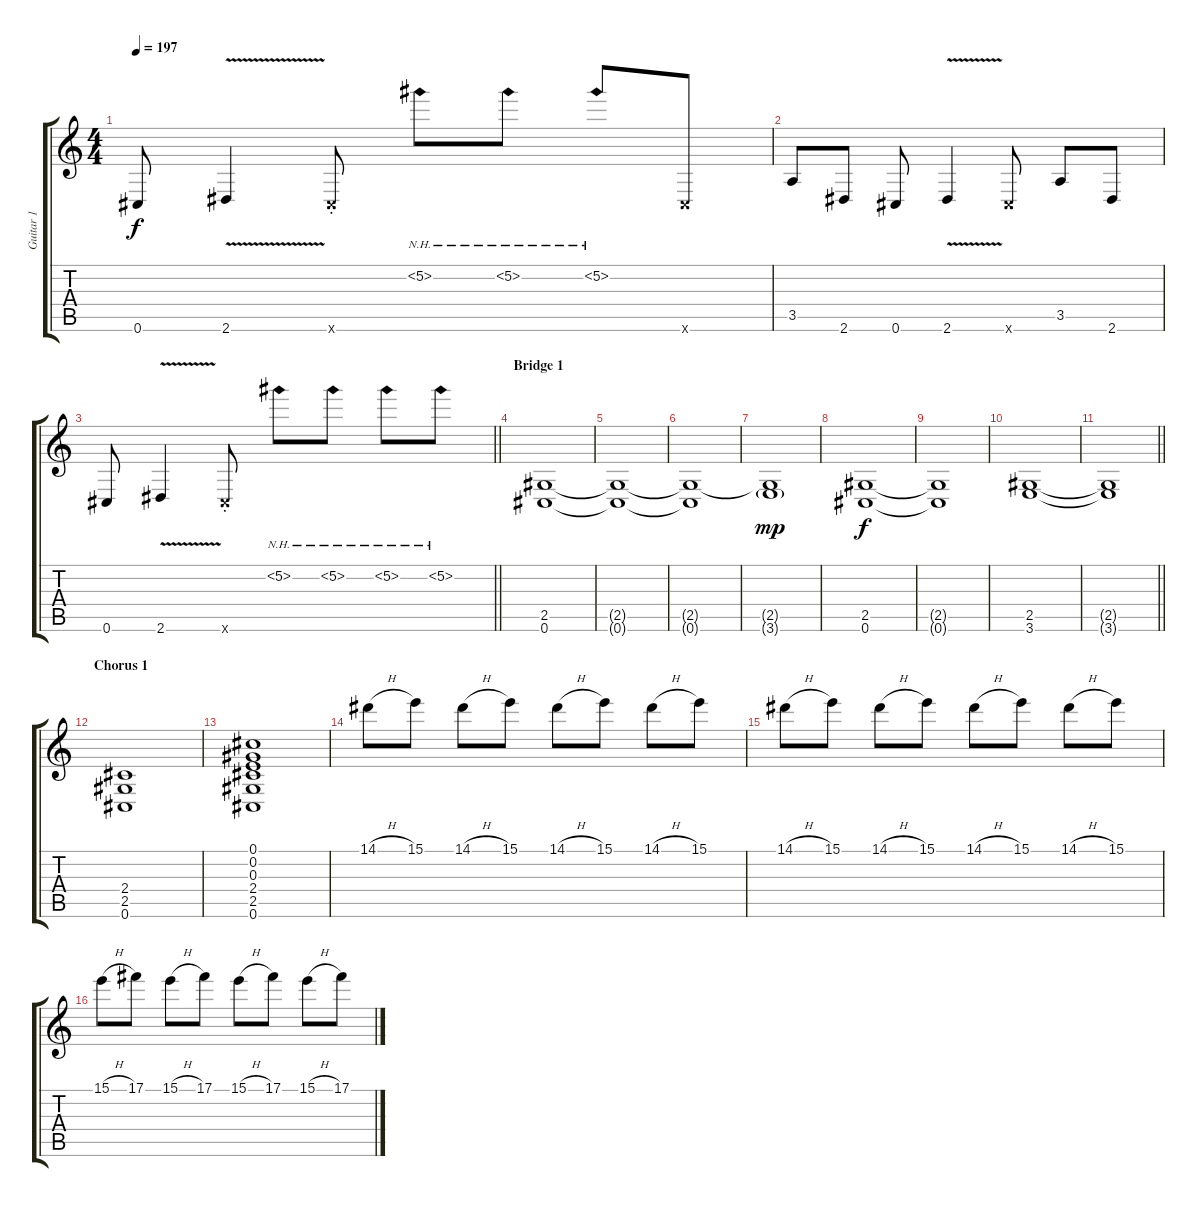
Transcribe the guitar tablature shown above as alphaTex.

\track ("Guitar 1" "Guitar 1") {instrument distortionguitar}
\staff {score tabs}
\tuning (Db4 Ab3 E3 B2 Gb2 Db2) {hide}
\ts (4 4)
\tempo 197
\clef g2
\ks c
0.6.8{dy f} 2.6{v}.4 0.6{st x}.8 5.2{nh}.8 5.2{nh}.8 5.2{nh}.8 0.6{x}.8 |
3.5.8 2.6.8 0.6.8 2.6{v}.4 0.6{x}.8 3.5.8 2.6.8 |
\barLineRight lightlight
0.6.8 2.6{v}.4 0.6{st x}.8 5.2{nh}.8 5.2{nh}.8 5.2{nh}.8 5.2{nh}.8 |
\section ("" "Bridge 1")
(2.5 0.6).1{volume 14 instrument overdrivenguitar} |
(2.5{t} 0.6{t}).1 |
(2.5{t} 0.6{t}).1 |
(2.5{t} 3.6{g}).1{dy mp} |
(2.5 0.6).1{dy f} |
(2.5{t} 0.6{t}).1 |
(2.5 3.6).1 |
\barLineRight lightlight
(2.5{t} 3.6{t}).1 |
\section ("" "Chorus 1")
(2.4 2.5 0.6).1{volume 16} |
(0.1 0.2 0.3 2.4 2.5 0.6).1 |
14.1{h}.8 15.1.8 14.1{h}.8 15.1.8 14.1{h}.8 15.1.8 14.1{h}.8 15.1.8 |
14.1{h}.8 15.1.8 14.1{h}.8 15.1.8 14.1{h}.8 15.1.8 14.1{h}.8 15.1.8 |
15.1{h}.8 17.1.8 15.1{h}.8 17.1.8 15.1{h}.8 17.1.8 15.1{h}.8 17.1.8
